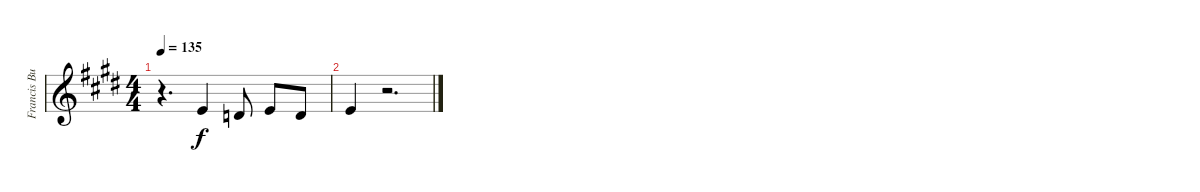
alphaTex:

\track ("Francis Buchholz Vocals" "Francis Bu") {instrument lead1square}
\staff {score}
\tuning (E4 B3 G3 D3 A2 E2) {hide}
\ts (4 4)
\tempo 135
\clef g2
\ks e
r.4{d dy f} 9.3.4 7.3.8 9.3.8 7.3.8 |
9.3.4 r.2{d}
